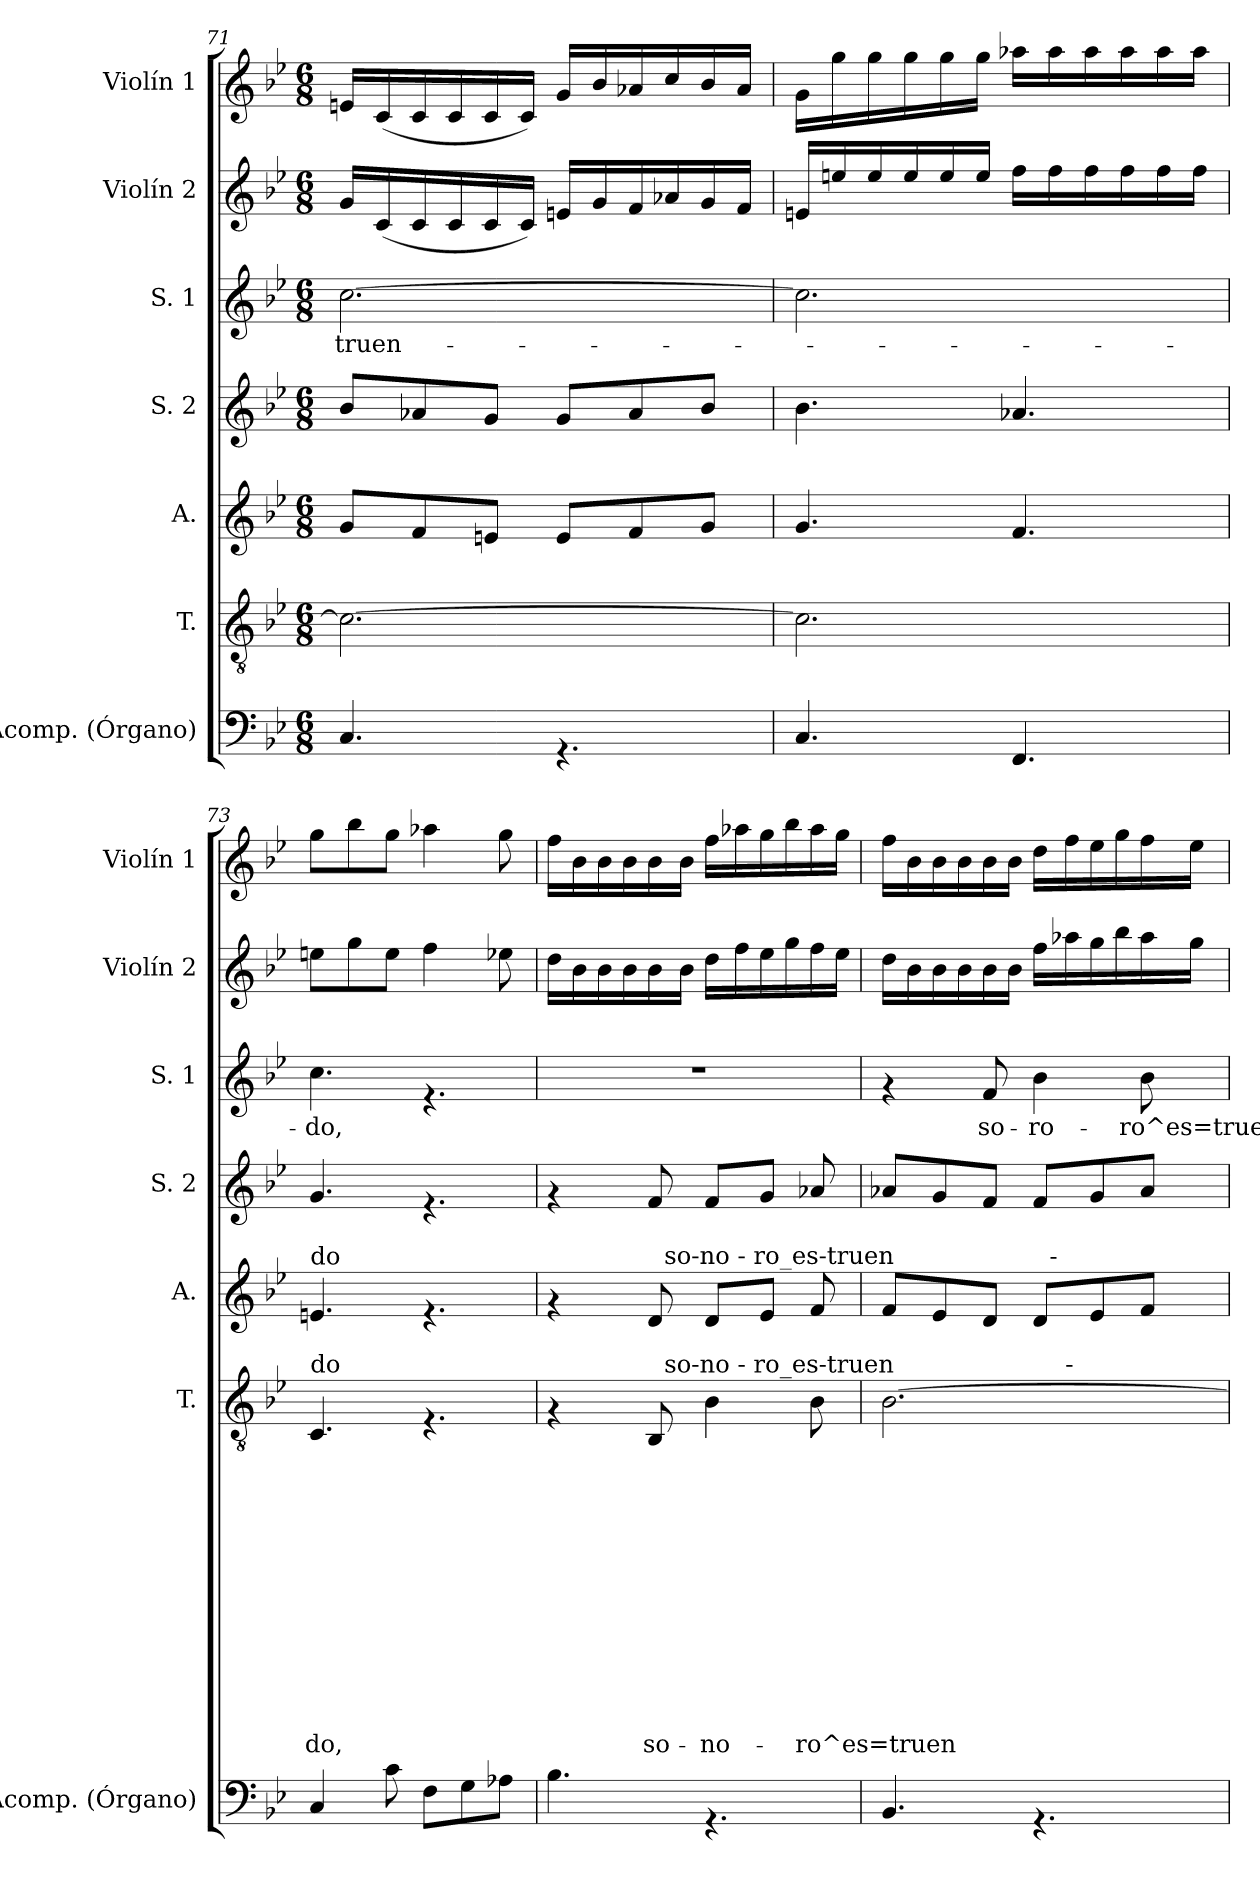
**kern	**kern	**text	**text	**text	**text	**text	**text	**text	**text	**text	**text	**text	**text	**text	**kern	**kern	**kern	**text	**kern	**kern
*part7	*part6	*part6	*part6	*part6	*part6	*part6	*part6	*part6	*part6	*part6	*part6	*part6	*part6	*part6	*part5	*part4	*part3	*part3	*part2	*part1
*staff7	*staff6	*staff6	*staff6	*staff6	*staff6	*staff6	*staff6	*staff6	*staff6	*staff6	*staff6	*staff6	*staff6	*staff6	*staff5	*staff4	*staff3	*staff3	*staff2	*staff1
*I"Acomp. (Órgano)	*I"T.	*	*	*	*	*	*	*	*	*	*	*	*	*	*I"A.	*I"S. 2	*I"S. 1	*	*I"Violín 2	*I"Violín 1
*I'Acomp. (Órgano)	*I'T.	*	*	*	*	*	*	*	*	*	*	*	*	*	*I'A.	*I'S. 2	*I'S. 1	*	*I'Violín 2	*I'Violín 1
*clefF4	*clefGv2	*	*	*	*	*	*	*	*	*	*	*	*	*	*clefG2	*clefG2	*clefG2	*	*clefG2	*clefG2
*k[b-e-]	*k[b-e-]	*	*	*	*	*	*	*	*	*	*	*	*	*	*k[b-e-]	*k[b-e-]	*k[b-e-]	*	*k[b-e-]	*k[b-e-]
*B-:	*B-:	*	*	*	*	*	*	*	*	*	*	*	*	*	*B-:	*B-:	*B-:	*	*B-:	*B-:
*M6/8	*M6/8	*	*	*	*	*	*	*	*	*	*	*	*	*	*M6/8	*M6/8	*M6/8	*	*M6/8	*M6/8
=71	=71	=71	=71	=71	=71	=71	=71	=71	=71	=71	=71	=71	=71	=71	=71	=71	=71	=71	=71	=71
!	!	!	!	!	!	!	!	!	!	!	!	!	!	!	!	!	!	!LO:LY:b	!	!
4.C/	2.c\_	.	.	.	.	.	.	.	.	.	.	.	.	.	8g/L	8b-/L	[>2.cc\	-truen-	16g/LL	16en/LL
.	.	.	.	.	.	.	.	.	.	.	.	.	.	.	.	.	.	.	(>16c/	(>16c/
.	.	.	.	.	.	.	.	.	.	.	.	.	.	.	8f/	8a-X/	.	.	16c/	16c/
.	.	.	.	.	.	.	.	.	.	.	.	.	.	.	.	.	.	.	16c/	16c/
.	.	.	.	.	.	.	.	.	.	.	.	.	.	.	8en/J	8g/J	.	.	16c/	16c/
.	.	.	.	.	.	.	.	.	.	.	.	.	.	.	.	.	.	.	16c/JJ)	16c/JJ)
4.rAA	.	.	.	.	.	.	.	.	.	.	.	.	.	.	8e/L	8g/L	.	.	16en/LL	16g/LL
.	.	.	.	.	.	.	.	.	.	.	.	.	.	.	.	.	.	.	16g/	16b-/
.	.	.	.	.	.	.	.	.	.	.	.	.	.	.	8f/	8a-/	.	.	16f/	16a-X/
.	.	.	.	.	.	.	.	.	.	.	.	.	.	.	.	.	.	.	16a-X/	16cc/
.	.	.	.	.	.	.	.	.	.	.	.	.	.	.	8g/J	8b-/J	.	.	16g/	16b-/
.	.	.	.	.	.	.	.	.	.	.	.	.	.	.	.	.	.	.	16f/JJ	16a-/JJ
!!LO:PB:g=z
=72	=72	=72	=72	=72	=72	=72	=72	=72	=72	=72	=72	=72	=72	=72	=72	=72	=72	=72	=72	=72
4.C/	2.c\]	.	.	.	.	.	.	.	.	.	.	.	.	.	4.g/	4.b-\	2.cc\]	.	16en/LL	16g\LL
.	.	.	.	.	.	.	.	.	.	.	.	.	.	.	.	.	.	.	16een/	16gg\
.	.	.	.	.	.	.	.	.	.	.	.	.	.	.	.	.	.	.	16ee/	16gg\
.	.	.	.	.	.	.	.	.	.	.	.	.	.	.	.	.	.	.	16ee/	16gg\
.	.	.	.	.	.	.	.	.	.	.	.	.	.	.	.	.	.	.	16ee/	16gg\
.	.	.	.	.	.	.	.	.	.	.	.	.	.	.	.	.	.	.	16ee/JJ	16gg\JJ
4.FF/	.	.	.	.	.	.	.	.	.	.	.	.	.	.	4.f/	4.a-X/	.	.	16ff\LL	16aa-X\LL
.	.	.	.	.	.	.	.	.	.	.	.	.	.	.	.	.	.	.	16ff\	16aa-\
.	.	.	.	.	.	.	.	.	.	.	.	.	.	.	.	.	.	.	16ff\	16aa-\
.	.	.	.	.	.	.	.	.	.	.	.	.	.	.	.	.	.	.	16ff\	16aa-\
.	.	.	.	.	.	.	.	.	.	.	.	.	.	.	.	.	.	.	16ff\	16aa-\
.	.	.	.	.	.	.	.	.	.	.	.	.	.	.	.	.	.	.	16ff\JJ	16aa-\JJ
=73	=73	=73	=73	=73	=73	=73	=73	=73	=73	=73	=73	=73	=73	=73	=73	=73	=73	=73	=73	=73
!	!	!	!	!	!	!	!	!	!	!	!	!	!	!	!LO:TX:a:t=do	!	!	!	!	!
!	!LO:TX:a:t=do	!	!	!	!	!	!	!	!	!	!	!	!	!	!	!	!	!	!	!
!	!	!	!	!	!	!	!	!	!	!	!	!	!	!LO:LY:b	!	!	!	!LO:LY:b	!	!
4C/	4.C/	.	.	.	.	.	.	.	.	.	.	.	.	-do,	4.en/	4.g/	4.cc\	-do,	8een\L	8gg\L
.	.	.	.	.	.	.	.	.	.	.	.	.	.	.	.	.	.	.	8gg\	8bb-\
8c\	.	.	.	.	.	.	.	.	.	.	.	.	.	.	.	.	.	.	8ee\J	8gg\J
8F\L	4.rF	.	.	.	.	.	.	.	.	.	.	.	.	.	4.rf	4.rf	4.rf	.	4ff\	4aa-X\
8G\	.	.	.	.	.	.	.	.	.	.	.	.	.	.	.	.	.	.	.	.
8A-X\J	.	.	.	.	.	.	.	.	.	.	.	.	.	.	.	.	.	.	8ee-X\	8gg\
=74	=74	=74	=74	=74	=74	=74	=74	=74	=74	=74	=74	=74	=74	=74	=74	=74	=74	=74	=74	=74
*	*^	*	*	*	*	*	*	*	*	*	*	*	*	*	*^	*	*	*	*	*
4.B-\	4rF	4ryy	.	.	.	.	.	.	.	.	.	.	.	.	.	4rf	4ryy	4rf	2.r	.	16dd\LL	16ff\LL
.	.	.	.	.	.	.	.	.	.	.	.	.	.	.	.	.	.	.	.	.	16b-\	16b-\
.	.	.	.	.	.	.	.	.	.	.	.	.	.	.	.	.	.	.	.	.	16b-\	16b-\
.	.	.	.	.	.	.	.	.	.	.	.	.	.	.	.	.	.	.	.	.	16b-\	16b-\
!	!	!	!	!	!	!	!	!	!	!	!	!	!	!	!LO:LY:b	!	!	!	!	!	!	!
.	8BB-/	32ryy	.	.	.	.	.	.	.	.	.	.	.	.	so-	8d/	32ryy	8f/	.	.	16b-\	16b-\
!	!	!	!	!	!	!	!	!	!	!	!	!	!	!	!	!	!LO:TX:a:t=so-no - ro_es-truen	!	!	!	!	!
!	!	!LO:TX:a:t=so-no - ro_es-truen	!	!	!	!	!	!	!	!	!	!	!	!	!	!	!	!	!	!	!	!
.	.	4...ryy	.	.	.	.	.	.	.	.	.	.	.	.	.	.	4...ryy	.	.	.	.	.
.	.	.	.	.	.	.	.	.	.	.	.	.	.	.	.	.	.	.	.	.	16b-\JJ	16b-\JJ
!	!	!	!	!	!	!	!	!	!	!	!	!	!	!	!LO:LY:b	!	!	!	!	!	!	!
4.rAA	4B-\	.	.	.	.	.	.	.	.	.	.	.	.	.	-no-	8d/L	.	8f/L	.	.	16dd\LL	16ff\LL
.	.	.	.	.	.	.	.	.	.	.	.	.	.	.	.	.	.	.	.	.	16ff\	16aa-X\
.	.	.	.	.	.	.	.	.	.	.	.	.	.	.	.	8e-/J	.	8g/J	.	.	16ee-\	16gg\
.	.	.	.	.	.	.	.	.	.	.	.	.	.	.	.	.	.	.	.	.	16gg\	16bb-\
!	!	!	!	!	!	!	!	!	!	!	!	!	!	!	!LO:LY:b	!	!	!	!	!	!	!
.	8B-\	.	.	.	.	.	.	.	.	.	.	.	.	.	-ro^es=truen-	8f/	.	8a-X/	.	.	16ff\	16aa-\
.	.	.	.	.	.	.	.	.	.	.	.	.	.	.	.	.	.	.	.	.	16ee-\JJ	16gg\JJ
=75	=75	=75	=75	=75	=75	=75	=75	=75	=75	=75	=75	=75	=75	=75	=75	=75	=75	=75	=75	=75	=75	=75
4.BB-/	[>2.B-\	4..ryy	.	.	.	.	.	.	.	.	.	.	.	.	.	8f/L	4ryy	8a-X/L	4rf	.	16dd\LL	16ff\LL
.	.	.	.	.	.	.	.	.	.	.	.	.	.	.	.	.	.	.	.	.	16b-\	16b-\
.	.	.	.	.	.	.	.	.	.	.	.	.	.	.	.	8e-/	.	8g/	.	.	16b-\	16b-\
.	.	.	.	.	.	.	.	.	.	.	.	.	.	.	.	.	.	.	.	.	16b-\	16b-\
!	!	!	!	!	!	!	!	!	!	!	!	!	!	!	!	!	!	!	!	!LO:LY:b	!	!
.	.	.	.	.	.	.	.	.	.	.	.	.	.	.	.	8d/J	8ryy	8f/J	8f/	so-	16b-\	16b-\
.	.	.	.	.	.	.	.	.	.	.	.	.	.	.	.	.	.	.	.	.	16b-\JJ	16b-\JJ
!	!	!	!	!	!	!	!	!	!	!	!	!	!	!	!	!	!	!	!	!LO:LY:b	!	!
4.rAA	.	.	.	.	.	.	.	.	.	.	.	.	.	.	.	8d/L	32ryy	8f/L	4b-\	-ro-	16ff\LL	16dd\LL
!	!	!	!	!	!	!	!	!	!	!	!	!	!	!	!	!	!LO:TX:a:t=-	!	!	!	!	!
.	.	.	.	.	.	.	.	.	.	.	.	.	.	.	.	.	4ryy	.	.	.	.	.
!	!	!LO:TX:a:t=-	!	!	!	!	!	!	!	!	!	!	!	!	!	!	!	!	!	!	!	!
.	.	4ryy	.	.	.	.	.	.	.	.	.	.	.	.	.	.	.	.	.	.	16aa-X\	16ff\
.	.	.	.	.	.	.	.	.	.	.	.	.	.	.	.	8e-/	.	8g/	.	.	16gg\	16ee-\
.	.	.	.	.	.	.	.	.	.	.	.	.	.	.	.	.	.	.	.	.	16bb-\	16gg\
!	!	!	!	!	!	!	!	!	!	!	!	!	!	!	!	!	!	!	!	!LO:LY:b	!	!
.	.	.	.	.	.	.	.	.	.	.	.	.	.	.	.	8f/J	.	8a-/J	8b-\	-ro^es=truen-	16aa-\	16ff\
.	.	.	.	.	.	.	.	.	.	.	.	.	.	.	.	.	16.ryy	.	.	.	.	.
.	.	16ryy	.	.	.	.	.	.	.	.	.	.	.	.	.	.	.	.	.	.	16gg\JJ	16ee-\JJ
*	*v	*v	*	*	*	*	*	*	*	*	*	*	*	*	*	*	*	*	*	*	*	*
*	*	*	*	*	*	*	*	*	*	*	*	*	*	*	*v	*v	*	*	*	*	*
=	=	=	=	=	=	=	=	=	=	=	=	=	=	=	=	=	=	=	=	=
*-	*-	*-	*-	*-	*-	*-	*-	*-	*-	*-	*-	*-	*-	*-	*-	*-	*-	*-	*-	*-
